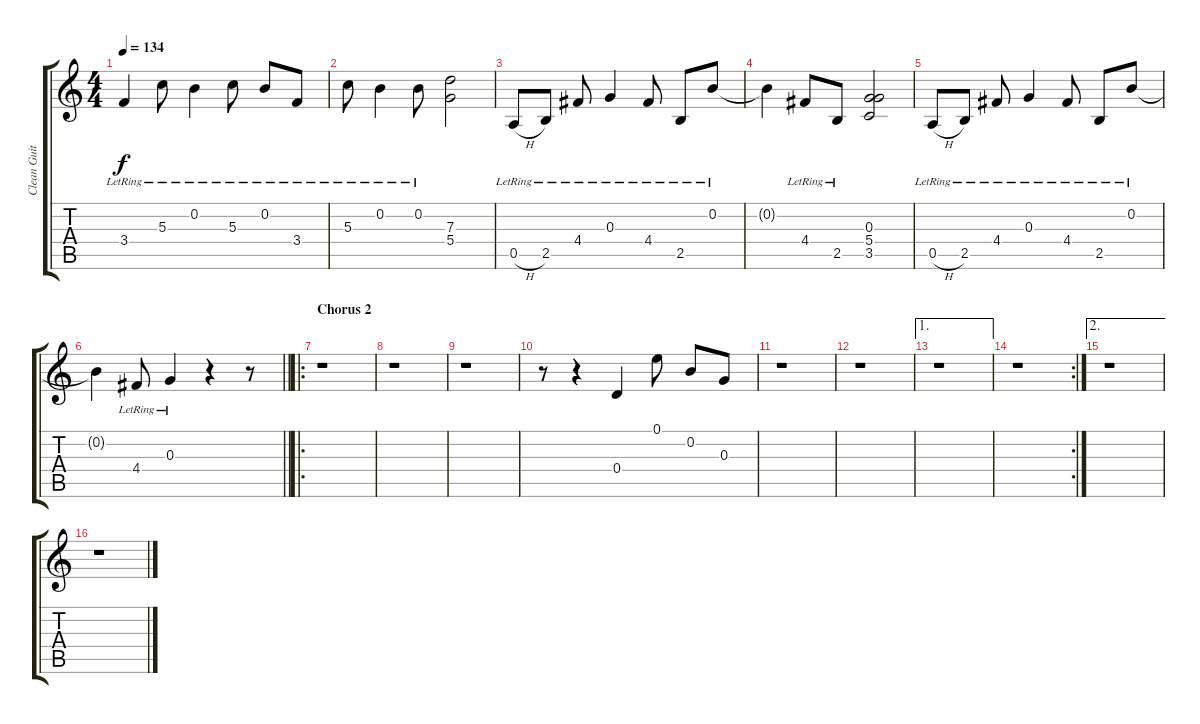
\track ("Clean Guitar" "Clean Guit") {instrument electricguitarclean}
\staff {score tabs}
\tuning (E4 B3 G3 D3 A2 E2) {hide}
\ts (4 4)
\tempo 134
\clef g2
\ks c
3.4{lr}.4{dy f} 5.3{lr}.8 0.2{lr}.4 5.3{lr}.8 0.2{lr}.8 3.4{lr}.8 |
5.3{lr}.8 0.2{lr}.4 0.2{lr}.8 (7.3 5.4).2 |
0.5{h lr}.8 2.5{lr}.8 4.4{lr}.8 0.3{lr}.4 4.4{lr}.8 2.5{lr}.8 0.2{lr}.8 |
0.2{t}.4 4.4{lr}.8 2.5{lr}.8 (0.3 5.4 3.5).2 |
0.5{h lr}.8 2.5{lr}.8 4.4{lr}.8 0.3{lr}.4 4.4{lr}.8 2.5{lr}.8 0.2{lr}.8 |
\barLineRight lightlight
0.2{t}.4 4.4{lr}.8 0.3{lr}.4 r.4 r.8 |
\ro
\section ("" "Chorus 2")
r.1 |
r.1 |
r.1 |
r.8 r.4 0.4.4 0.1.8 0.2.8 0.3.8 |
r.1 |
r.1 |
\ae 1
r.1 |
\rc 2
r.1 |
\ae 2
r.1 |
r.1
